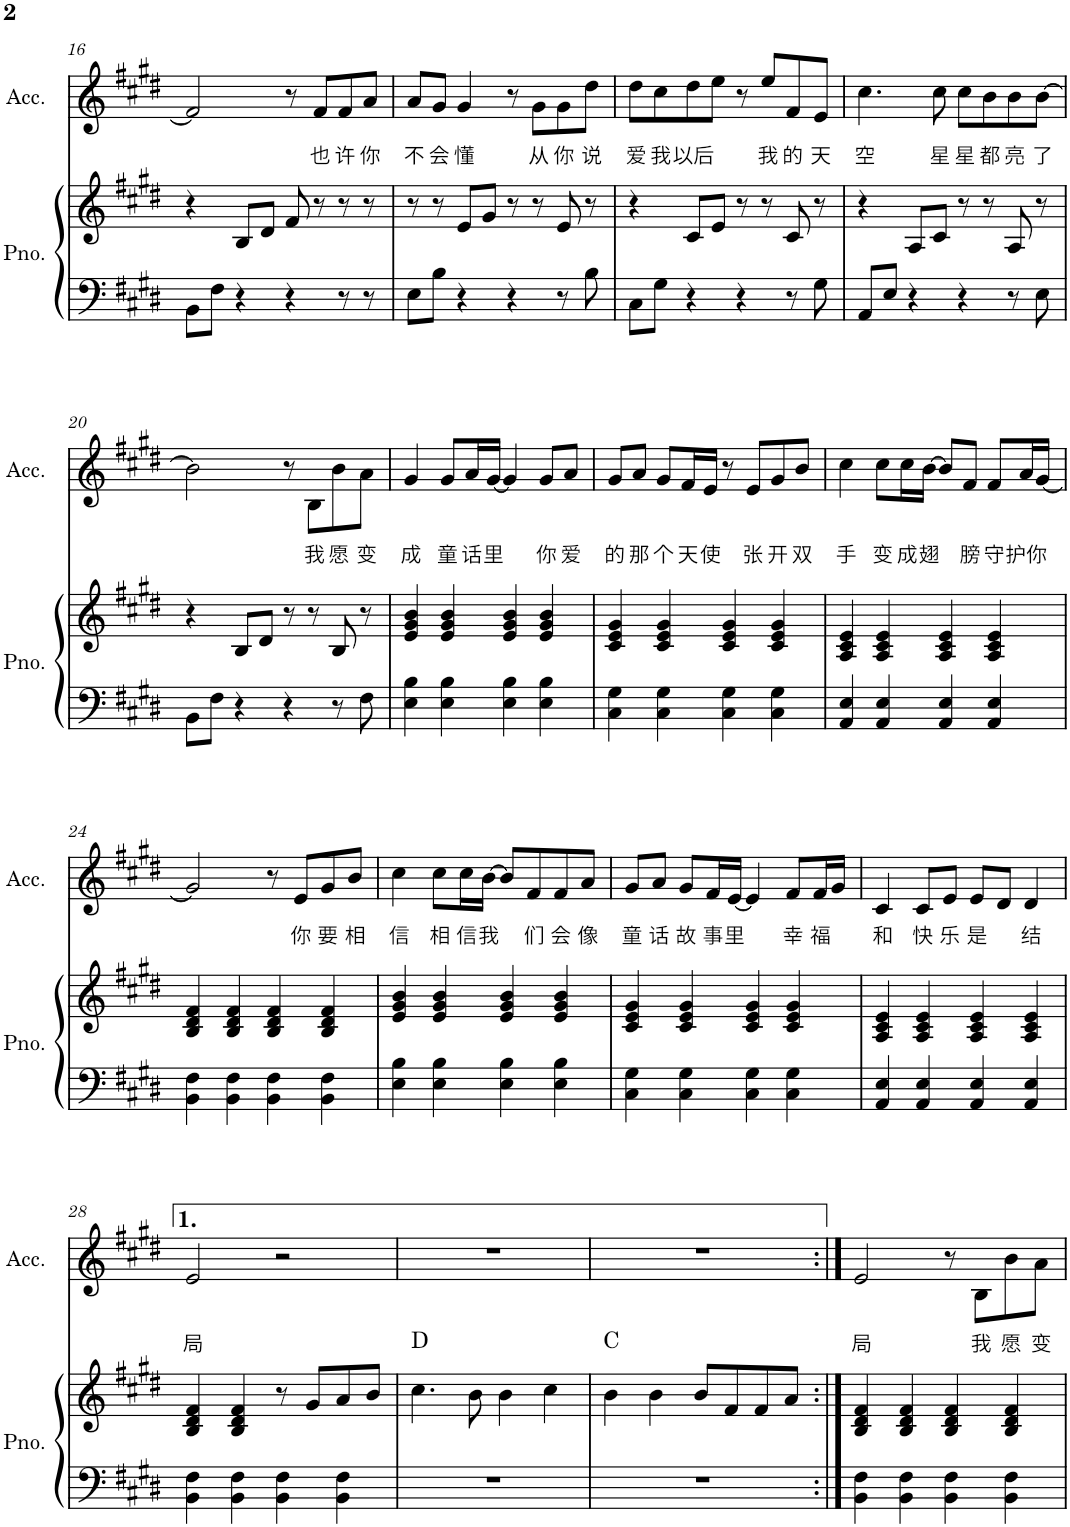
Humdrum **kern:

**kern	**kern	**harte	**kern	**text
*part2	*part2	*part2	*part1	*part1
*staff3	*staff2	*	*staff1	*staff1
*I"Piano	*	*	*I"Accordion	*
*I'Pno.	*	*	*I'Acc.	*
!!LO:PB:g=z
*clefF4	*clefG2	*	*clefG2	*
*k[f#c#g#d#]	*k[f#c#g#d#]	*	*k[f#c#g#d#]	*
*M4/4	*M4/4	*	*M4/4	*
=16	=16	=16	=16	=16
8BB\L	4r	.	2f#/]	.
8F#\J	.	.	.	.
4r	8B/L	.	.	.
.	8d#/J	.	.	.
4r	8f#/	.	8r	.
!	!	!	!	!LO:LY:b
.	8r	.	8f#/L	也
!	!	!	!	!LO:LY:b
8r	8r	.	8f#/	许
!	!	!	!	!LO:LY:b
8r	8r	.	8a/J	你
=17	=17	=17	=17	=17
!	!	!	!	!LO:LY:b
8E\L	8r	.	8a/L	不
!	!	!	!	!LO:LY:b
8B\J	8r	.	8g#/J	会
!	!	!	!	!LO:LY:b
4r	8e/L	.	4g#/	懂
.	8g#/J	.	.	.
4r	8r	.	8r	.
!	!	!	!	!LO:LY:b
.	8r	.	8g#\L	从
!	!	!	!	!LO:LY:b
8r	8e/	.	8g#\	你
!	!	!	!	!LO:LY:b
8B\	8r	.	8dd#\J	说
=18	=18	=18	=18	=18
!	!	!	!	!LO:LY:b
8C#\L	4r	.	8dd#\L	爱
!	!	!	!	!LO:LY:b
8G#\J	.	.	8cc#\	我
!	!	!	!	!LO:LY:b
4r	8c#/L	.	8dd#\	以后
.	8e/J	.	8ee\J	.
4r	8r	.	8r	.
!	!	!	!	!LO:LY:b
.	8r	.	8ee/L	我
!	!	!	!	!LO:LY:b
8r	8c#/	.	8f#/	的
!	!	!	!	!LO:LY:b
8G#\	8r	.	8e/J	天
=19	=19	=19	=19	=19
!	!	!	!	!LO:LY:b
8AA/L	4r	.	4.cc#\	空
8E/J	.	.	.	.
4r	8A/L	.	.	.
!	!	!	!	!LO:LY:b
.	8c#/J	.	8cc#\	星
!	!	!	!	!LO:LY:b
4r	8r	.	8cc#\L	星
!	!	!	!	!LO:LY:b
.	8r	.	8b\	都
!	!	!	!	!LO:LY:b
8r	8A/	.	8b\	亮
!	!	!	!	!LO:LY:b
8E\	8r	.	[8b\J	了
!!LO:LB:g=z
=20	=20	=20	=20	=20
8BB\L	4r	.	2b\]	.
8F#\J	.	.	.	.
4r	8B/L	.	.	.
.	8d#/J	.	.	.
4r	8r	.	8r	.
!	!	!	!	!LO:LY:b
.	8r	.	8B\L	我
!	!	!	!	!LO:LY:b
8r	8B/	.	8b\	愿
!	!	!	!	!LO:LY:b
8F#\	8r	.	8a\J	变
=21	=21	=21	=21	=21
!	!	!	!	!LO:LY:b
4E\ 4B\	4e/ 4g#/ 4b/	.	4g#/	成
!	!	!	!	!LO:LY:b
4E\ 4B\	4e/ 4g#/ 4b/	.	8g#/L	童
!	!	!	!	!LO:LY:b
.	.	.	16a/L	话
!	!	!	!	!LO:LY:b
.	.	.	[16g#/JJ	里
4E\ 4B\	4e/ 4g#/ 4b/	.	4g#/]	.
!	!	!	!	!LO:LY:b
4E\ 4B\	4e/ 4g#/ 4b/	.	8g#/L	你
!	!	!	!	!LO:LY:b
.	.	.	8a/J	爱
=22	=22	=22	=22	=22
!	!	!	!	!LO:LY:b
4C#\ 4G#\	4c#/ 4e/ 4g#/	.	8g#/L	的
!	!	!	!	!LO:LY:b
.	.	.	8a/J	那
!	!	!	!	!LO:LY:b
4C#\ 4G#\	4c#/ 4e/ 4g#/	.	8g#/L	个
!	!	!	!	!LO:LY:b
.	.	.	16f#/L	天
!	!	!	!	!LO:LY:b
.	.	.	16e/JJ	使
4C#\ 4G#\	4c#/ 4e/ 4g#/	.	8r	.
!	!	!	!	!LO:LY:b
.	.	.	8e/L	张
!	!	!	!	!LO:LY:b
4C#\ 4G#\	4c#/ 4e/ 4g#/	.	8g#/	开
!	!	!	!	!LO:LY:b
.	.	.	8b/J	双
=23	=23	=23	=23	=23
!	!	!	!	!LO:LY:b
4AA/ 4E/	4A/ 4c#/ 4e/	.	4cc#\	手
!	!	!	!	!LO:LY:b
4AA/ 4E/	4A/ 4c#/ 4e/	.	8cc#\L	变
!	!	!	!	!LO:LY:b
.	.	.	16cc#\L	成
!	!	!	!	!LO:LY:b
.	.	.	[16b\JJ	翅
4AA/ 4E/	4A/ 4c#/ 4e/	.	8b/L]	.
!	!	!	!	!LO:LY:b
.	.	.	8f#/J	膀
!	!	!	!	!LO:LY:b
4AA/ 4E/	4A/ 4c#/ 4e/	.	8f#/L	守
!	!	!	!	!LO:LY:b
.	.	.	16a/L	护你
.	.	.	[16g#/JJ	.
!!LO:LB:g=z
=24	=24	=24	=24	=24
4BB\ 4F#\	4B/ 4d#/ 4f#/	.	2g#/]	.
4BB\ 4F#\	4B/ 4d#/ 4f#/	.	.	.
4BB\ 4F#\	4B/ 4d#/ 4f#/	.	8r	.
!	!	!	!	!LO:LY:b
.	.	.	8e/L	你
!	!	!	!	!LO:LY:b
4BB\ 4F#\	4B/ 4d#/ 4f#/	.	8g#/	要
!	!	!	!	!LO:LY:b
.	.	.	8b/J	相
=25	=25	=25	=25	=25
!	!	!	!	!LO:LY:b
4E\ 4B\	4e/ 4g#/ 4b/	.	4cc#\	信
!	!	!	!	!LO:LY:b
4E\ 4B\	4e/ 4g#/ 4b/	.	8cc#\L	相
!	!	!	!	!LO:LY:b
.	.	.	16cc#\L	信
!	!	!	!	!LO:LY:b
.	.	.	[16b\JJ	我
4E\ 4B\	4e/ 4g#/ 4b/	.	8b/L]	.
!	!	!	!	!LO:LY:b
.	.	.	8f#/	们
!	!	!	!	!LO:LY:b
4E\ 4B\	4e/ 4g#/ 4b/	.	8f#/	会
!	!	!	!	!LO:LY:b
.	.	.	8a/J	像
=26	=26	=26	=26	=26
!	!	!	!	!LO:LY:b
4C#\ 4G#\	4c#/ 4e/ 4g#/	.	8g#/L	童
!	!	!	!	!LO:LY:b
.	.	.	8a/J	话
!	!	!	!	!LO:LY:b
4C#\ 4G#\	4c#/ 4e/ 4g#/	.	8g#/L	故
!	!	!	!	!LO:LY:b
.	.	.	16f#/L	事
!	!	!	!	!LO:LY:b
.	.	.	[16e/JJ	里
4C#\ 4G#\	4c#/ 4e/ 4g#/	.	4e/]	.
!	!	!	!	!LO:LY:b
4C#\ 4G#\	4c#/ 4e/ 4g#/	.	8f#/L	幸
!	!	!	!	!LO:LY:b
.	.	.	16f#/L	福
.	.	.	16g#/JJ	.
=27	=27	=27	=27	=27
!	!	!	!	!LO:LY:b
4AA/ 4E/	4A/ 4c#/ 4e/	.	4c#/	和
!	!	!	!	!LO:LY:b
4AA/ 4E/	4A/ 4c#/ 4e/	.	8c#/L	快
!	!	!	!	!LO:LY:b
.	.	.	8e/J	乐
!	!	!	!	!LO:LY:b
4AA/ 4E/	4A/ 4c#/ 4e/	.	8e/L	是
.	.	.	8d#/J	.
!	!	!	!	!LO:LY:b
4AA/ 4E/	4A/ 4c#/ 4e/	.	4d#/	结
!!LO:LB:g=z
=28	=28	=28	=28	=28
!	!	!	!	!LO:LY:b
4BB\ 4F#\	4B/ 4d#/ 4f#/	.	2e/	局
4BB\ 4F#\	4B/ 4d#/ 4f#/	.	.	.
4BB\ 4F#\	8r	.	2r	.
.	8g#/L	.	.	.
4BB\ 4F#\	8a/	.	.	.
.	8b/J	.	.	.
=29	=29	=29	=29	=29
1r	4.cc#\	D:maj	1r	.
.	8b\	.	.	.
.	4b\	.	.	.
.	4cc#\	.	.	.
=30	=30	=30	=30	=30
1r	4b\	C:maj	1r	.
.	4b\	.	.	.
.	8b/L	.	.	.
.	8f#/	.	.	.
.	8f#/	.	.	.
.	8a/J	.	.	.
=31:|!	=31:|!	=31:|!	=31:|!	=31:|!
!	!	!	!	!LO:LY:b
4BB\ 4F#\	4B/ 4d#/ 4f#/	.	2e/	局
4BB\ 4F#\	4B/ 4d#/ 4f#/	.	.	.
4BB\ 4F#\	4B/ 4d#/ 4f#/	.	8r	.
!	!	!	!	!LO:LY:b
.	.	.	8B\L	我
!	!	!	!	!LO:LY:b
4BB\ 4F#\	4B/ 4d#/ 4f#/	.	8b\	愿
!	!	!	!	!LO:LY:b
.	.	.	8a\J	变
=	=	=	=	=
*-	*-	*-	*-	*-
